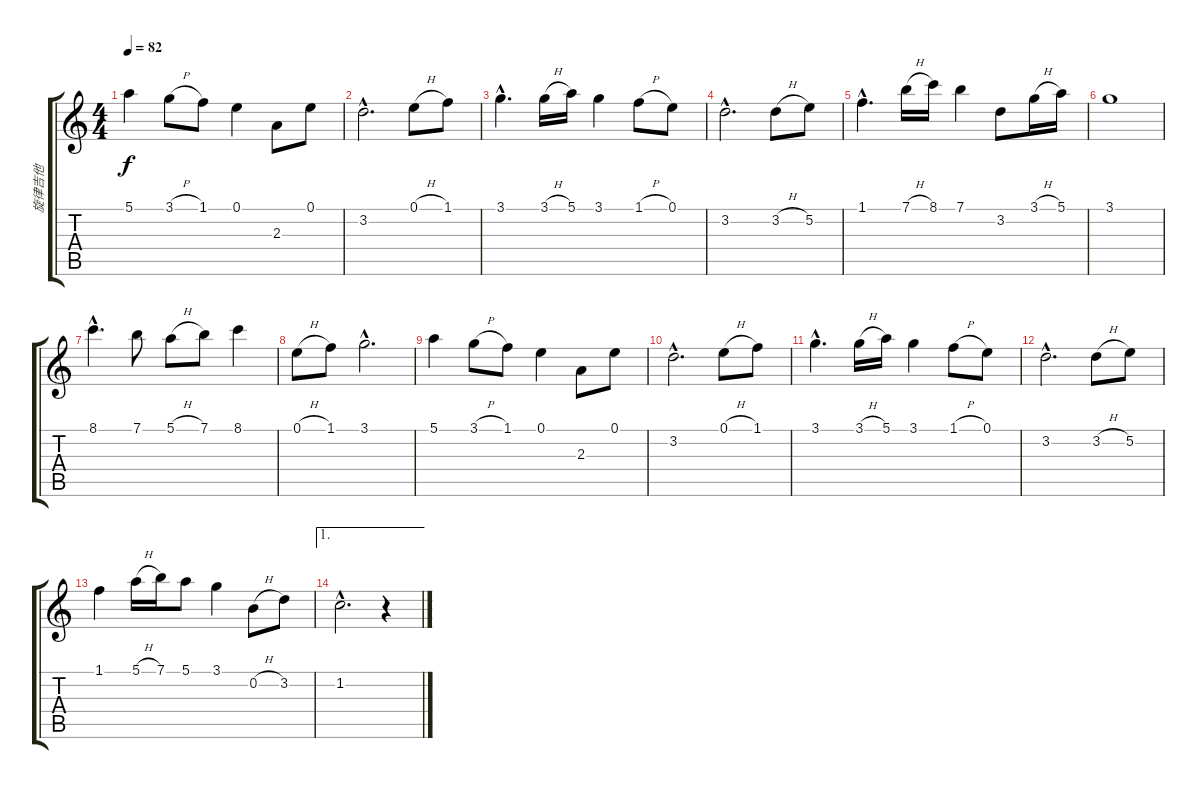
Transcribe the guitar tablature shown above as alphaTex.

\track ("旋律吉他" "旋律吉他") {instrument acousticguitarnylon}
\staff {score tabs}
\tuning (E4 B3 G3 D3 A2 E2) {hide}
\ts (4 4)
\tempo 82
\clef g2
\ks c
5.1.4{dy f} 3.1{h}.8 1.1.8 0.1.4 2.3.8 0.1.8 |
3.2{hac}.2{d} 0.1{h}.8 1.1.8 |
3.1{hac}.4{d} 3.1{h}.16 5.1.16 3.1.4 1.1{h}.8 0.1.8 |
3.2{hac}.2{d} 3.2{h}.8 5.2.8 |
1.1{hac}.4{d} 7.1{h}.16 8.1.16 7.1.4 3.2.8 3.1{h}.16 5.1.16 |
3.1.1 |
8.1{hac}.4{d} 7.1.8 5.1{h}.8 7.1.8 8.1.4 |
0.1{h}.8 1.1.8 3.1{hac}.2{d} |
5.1.4 3.1{h}.8 1.1.8 0.1.4 2.3.8 0.1.8 |
3.2{hac}.2{d} 0.1{h}.8 1.1.8 |
3.1{hac}.4{d} 3.1{h}.16 5.1.16 3.1.4 1.1{h}.8 0.1.8 |
3.2{hac}.2{d} 3.2{h}.8 5.2.8 |
1.1.4 5.1{h}.16 7.1.16 5.1.8 3.1.4 0.2{h}.8 3.2.8 |
\ae 1
1.2{hac}.2{d} r.4
